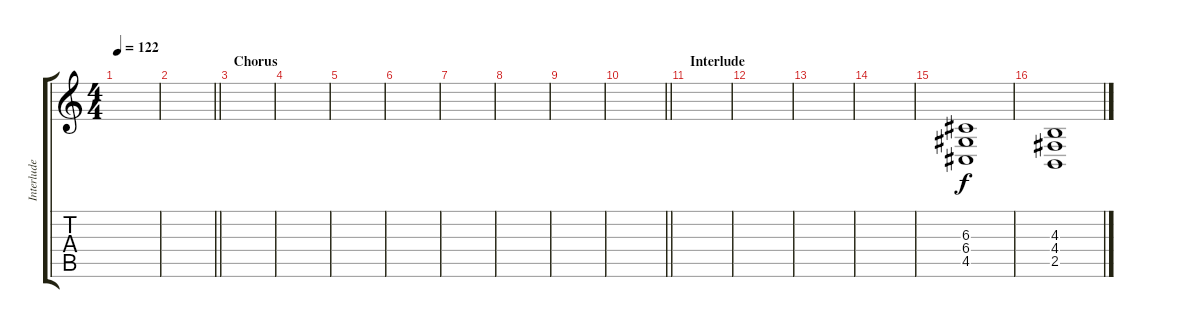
\track ("Interlude - Piano" "Interlude ") {instrument acousticgrandpiano}
\staff {score tabs}
\tuning (E4 B3 G3 D3 A2 E2) {hide}
\ts (4 4)
\tempo 122
\clef g2
\ks c
|
\barLineRight lightlight
|
\section ("" "Chorus")
|
|
|
|
|
|
|
\barLineRight lightlight
|
\section ("" "Interlude")
|
|
|
|
(6.3 6.4 4.5).1 |
(4.3 4.4 2.5).1
